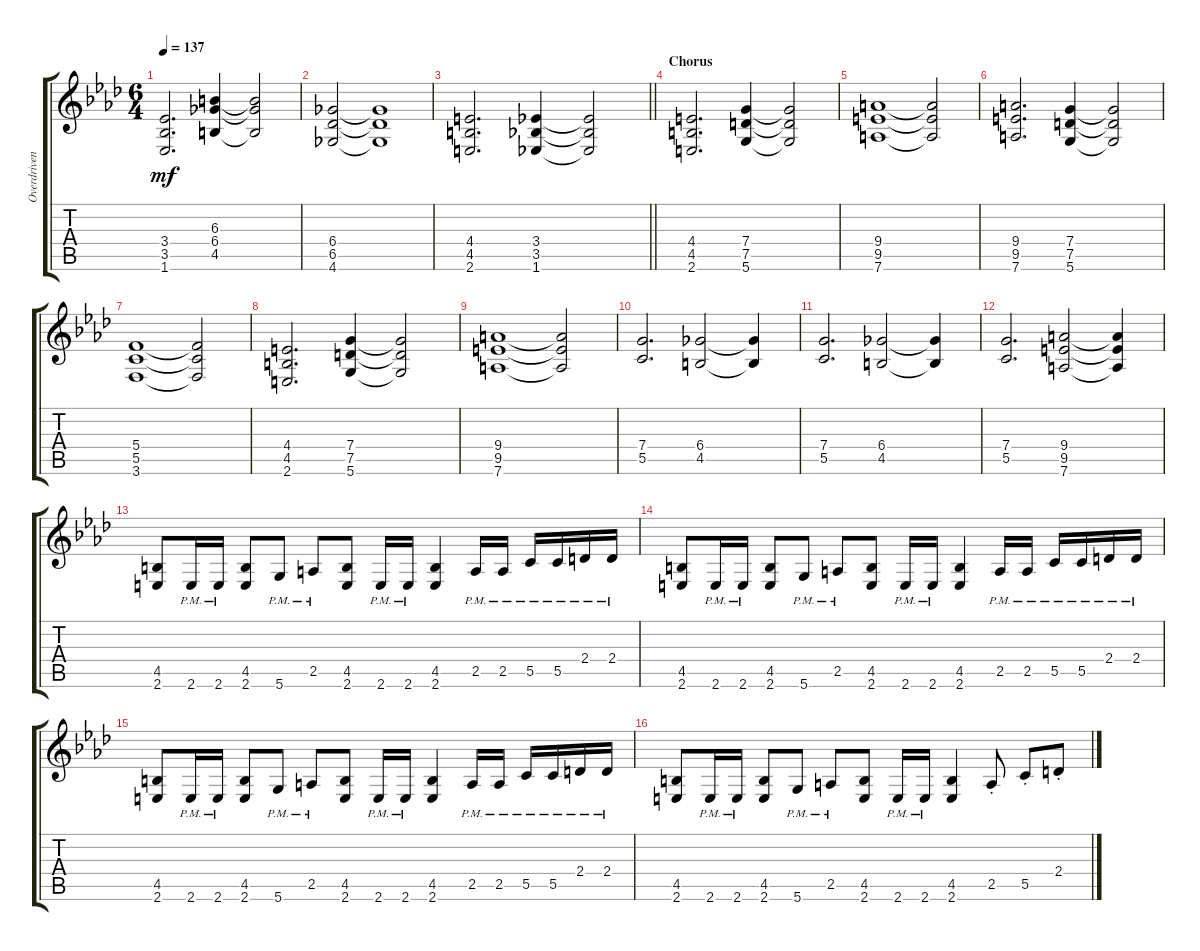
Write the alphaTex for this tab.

\track ("Overdriven Guitar" "Overdriven") {instrument distortionguitar}
\staff {score tabs}
\tuning (D4 A3 F3 C3 G2 D2) {hide}
\ts (6 4)
\tempo 137
\clef g2
\ks ab
(3.4 3.5 1.6).2{d dy mf} (6.3 6.4 4.5).4 (6.3{t} 6.4{t} 4.5{t}).2 |
(6.4 6.5 4.6).2 (6.4{t} 6.5{t} 4.6{t}).1 |
\barLineRight lightlight
(4.4 4.5 2.6).2{d} (3.4 3.5 1.6).4 (3.4{t} 3.5{t} 1.6{t}).2 |
\section ("" "Chorus")
(4.4 4.5 2.6).2{d} (7.4 7.5 5.6).4 (7.4{t} 7.5{t} 5.6{t}).2 |
(9.4 9.5 7.6).1 (9.4{t} 9.5{t} 7.6{t}).2 |
(9.4 9.5 7.6).2{d} (7.4 7.5 5.6).4 (7.4{t} 7.5{t} 5.6{t}).2 |
(5.4 5.5 3.6).1 (5.4{t} 5.5{t} 3.6{t}).2 |
(4.4 4.5 2.6).2{d} (7.4 7.5 5.6).4 (7.4{t} 7.5{t} 5.6{t}).2 |
(9.4 9.5 7.6).1 (9.4{t} 9.5{t} 7.6{t}).2 |
(7.4 5.5).2{d} (6.4 4.5).2 (6.4{t} 4.5{t}).4 |
(7.4 5.5).2{d} (6.4 4.5).2 (6.4{t} 4.5{t}).4 |
(7.4 5.5).2{d} (9.4 9.5 7.6).2 (9.4{t} 9.5{t} 7.6{t}).4 |
(4.5 2.6).8 2.6{pm}.16 2.6{pm}.16 (4.5 2.6).8 5.6{pm}.8 2.5{pm}.8 (4.5 2.6).8 2.6{pm}.16 2.6{pm}.16 (4.5 2.6).4 2.5{pm}.16 2.5{pm}.16 5.5{pm}.16 5.5{pm}.16 2.4{pm}.16 2.4{pm}.16 |
(4.5 2.6).8 2.6{pm}.16 2.6{pm}.16 (4.5 2.6).8 5.6{pm}.8 2.5{pm}.8 (4.5 2.6).8 2.6{pm}.16 2.6{pm}.16 (4.5 2.6).4 2.5{pm}.16 2.5{pm}.16 5.5{pm}.16 5.5{pm}.16 2.4{pm}.16 2.4{pm}.16 |
(4.5 2.6).8 2.6{pm}.16 2.6{pm}.16 (4.5 2.6).8 5.6{pm}.8 2.5{pm}.8 (4.5 2.6).8 2.6{pm}.16 2.6{pm}.16 (4.5 2.6).4 2.5{pm}.16 2.5{pm}.16 5.5{pm}.16 5.5{pm}.16 2.4{pm}.16 2.4{pm}.16 |
(4.5 2.6).8 2.6{pm}.16 2.6{pm}.16 (4.5 2.6).8 5.6{pm}.8 2.5{pm}.8 (4.5 2.6).8 2.6{pm}.16 2.6{pm}.16 (4.5 2.6).4 2.5{st}.8 5.5{st}.8 2.4{st}.8
